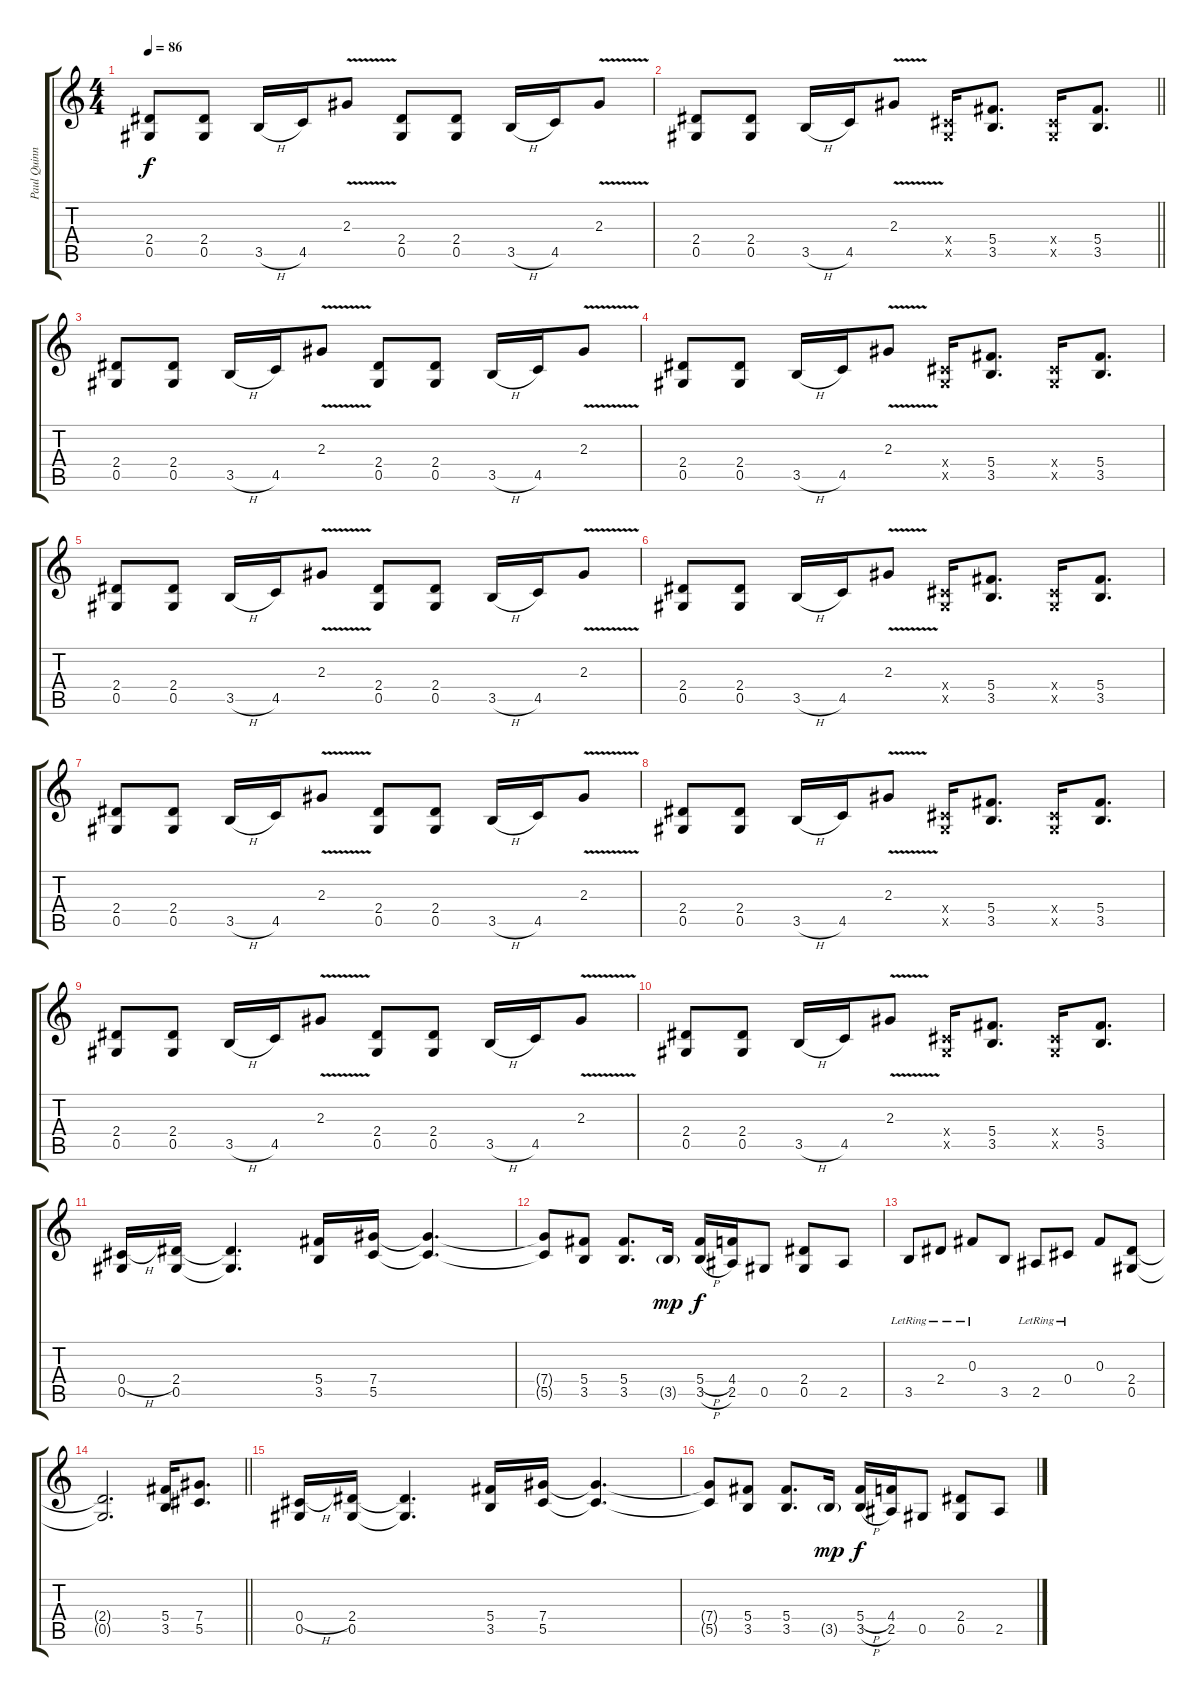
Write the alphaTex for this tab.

\track ("Paul Quinn" "Paul Quinn") {instrument overdrivenguitar}
\staff {score tabs}
\tuning (Eb4 Bb3 Gb3 Db3 Ab2 Eb2) {hide}
\ts (4 4)
\tempo 86
\clef g2
\ks c
(2.4 0.5).8{dy f} (2.4 0.5).8 3.5{h}.16 4.5.16 2.3{v}.8 (2.4 0.5).8 (2.4 0.5).8 3.5{h}.16 4.5.16 2.3{v}.8 |
\barLineRight lightlight
(2.4 0.5).8 (2.4 0.5).8 3.5{h}.16 4.5.16 2.3{v}.8 (0.4{x} 0.5{x}).16 (5.4 3.5).8{d} (0.4{x} 0.5{x}).16 (5.4 3.5).8{d} |
(2.4 0.5).8 (2.4 0.5).8 3.5{h}.16 4.5.16 2.3{v}.8 (2.4 0.5).8 (2.4 0.5).8 3.5{h}.16 4.5.16 2.3{v}.8 |
(2.4 0.5).8 (2.4 0.5).8 3.5{h}.16 4.5.16 2.3{v}.8 (0.4{x} 0.5{x}).16 (5.4 3.5).8{d} (0.4{x} 0.5{x}).16 (5.4 3.5).8{d} |
(2.4 0.5).8 (2.4 0.5).8 3.5{h}.16 4.5.16 2.3{v}.8 (2.4 0.5).8 (2.4 0.5).8 3.5{h}.16 4.5.16 2.3{v}.8 |
(2.4 0.5).8 (2.4 0.5).8 3.5{h}.16 4.5.16 2.3{v}.8 (0.4{x} 0.5{x}).16 (5.4 3.5).8{d} (0.4{x} 0.5{x}).16 (5.4 3.5).8{d} |
(2.4 0.5).8 (2.4 0.5).8 3.5{h}.16 4.5.16 2.3{v}.8 (2.4 0.5).8 (2.4 0.5).8 3.5{h}.16 4.5.16 2.3{v}.8 |
(2.4 0.5).8 (2.4 0.5).8 3.5{h}.16 4.5.16 2.3{v}.8 (0.4{x} 0.5{x}).16 (5.4 3.5).8{d} (0.4{x} 0.5{x}).16 (5.4 3.5).8{d} |
(2.4 0.5).8 (2.4 0.5).8 3.5{h}.16 4.5.16 2.3{v}.8 (2.4 0.5).8 (2.4 0.5).8 3.5{h}.16 4.5.16 2.3{v}.8 |
(2.4 0.5).8 (2.4 0.5).8 3.5{h}.16 4.5.16 2.3{v}.8 (0.4{x} 0.5{x}).16 (5.4 3.5).8{d} (0.4{x} 0.5{x}).16 (5.4 3.5).8{d} |
(0.4{h} 0.5).16 (2.4 0.5).16 (2.4{t} 0.5{t}).4{d} (5.4 3.5).16 (7.4 5.5).16 (7.4{t} 5.5{t}).4{d} |
(7.4{t} 5.5{t}).8 (5.4 3.5).8 (5.4 3.5).8{d} 3.5{g}.16{dy mp} (5.4{h} 3.5{h}).16{dy f} (4.4 2.5).16 0.5.8 (2.4 0.5).8 2.5.8 |
3.5{lr}.8 2.4{lr}.8 0.3{lr}.8 3.5.8 2.5{lr}.8 0.4{lr}.8 0.3.8 (2.4 0.5).8 |
\barLineRight lightlight
(2.4{t} 0.5{t}).2{d} (5.4 3.5).16 (7.4 5.5).8{d} |
(0.4{h} 0.5).16 (2.4 0.5).16 (2.4{t} 0.5{t}).4{d} (5.4 3.5).16 (7.4 5.5).16 (7.4{t} 5.5{t}).4{d} |
(7.4{t} 5.5{t}).8 (5.4 3.5).8 (5.4 3.5).8{d} 3.5{g}.16{dy mp} (5.4{h} 3.5{h}).16{dy f} (4.4 2.5).16 0.5.8 (2.4 0.5).8 2.5.8
